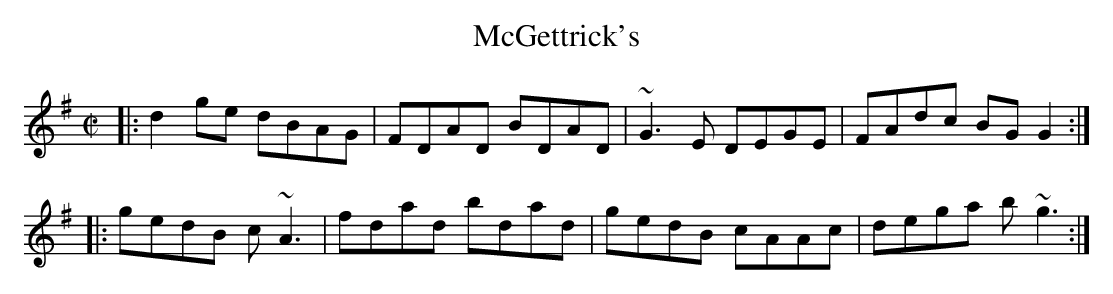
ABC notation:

X:1
T:McGettrick's
M:C|
K:G
|: d2ge dBAG | FDAD BDAD | ~G3E DEGE | FAdc BGG2 :|
|: gedB c~A3 | fdad bdad | gedB cAAc | dega b~g3 :|
